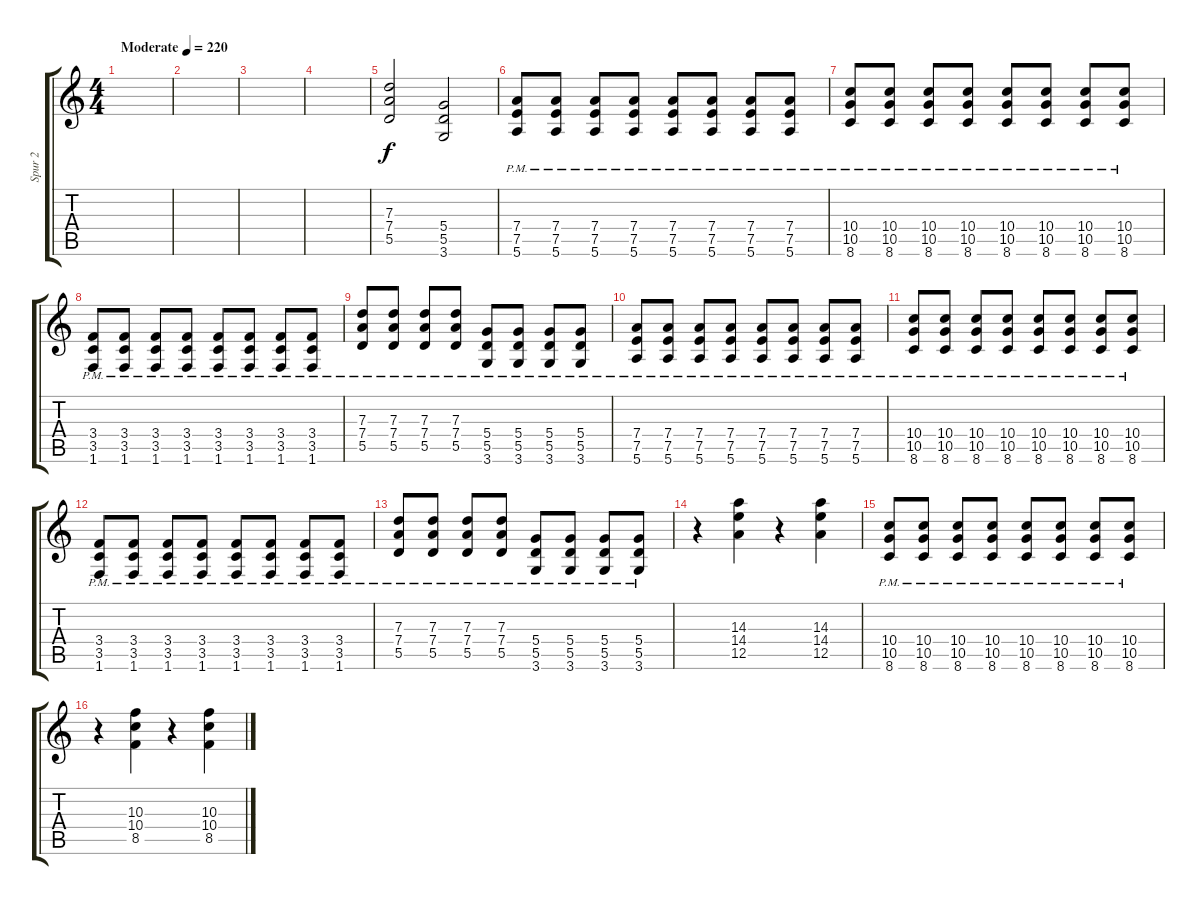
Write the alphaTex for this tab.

\track ("Spur 2" "Spur 2") {instrument distortionguitar}
\staff {score tabs}
\tuning (E4 B3 G3 D3 A2 E2) {hide}
\ts (4 4)
\tempo (220 "Moderate")
\clef g2
\ks c
|
|
|
|
(7.3 7.4 5.5).2 (5.4 5.5 3.6).2 |
(7.4{pm} 7.5{pm} 5.6{pm}).8 (7.4{pm} 7.5{pm} 5.6{pm}).8 (7.4{pm} 7.5{pm} 5.6{pm}).8 (7.4{pm} 7.5{pm} 5.6{pm}).8 (7.4{pm} 7.5{pm} 5.6{pm}).8 (7.4{pm} 7.5{pm} 5.6{pm}).8 (7.4{pm} 7.5{pm} 5.6{pm}).8 (7.4{pm} 7.5{pm} 5.6{pm}).8 |
(10.4{pm} 10.5{pm} 8.6).8 (10.4{pm} 10.5{pm} 8.6).8 (10.4{pm} 10.5{pm} 8.6).8 (10.4{pm} 10.5{pm} 8.6).8 (10.4{pm} 10.5{pm} 8.6).8 (10.4{pm} 10.5{pm} 8.6).8 (10.4{pm} 10.5{pm} 8.6).8 (10.4{pm} 10.5{pm} 8.6).8 |
(3.4{pm} 3.5{pm} 1.6{pm}).8 (3.4{pm} 3.5{pm} 1.6{pm}).8 (3.4{pm} 3.5{pm} 1.6{pm}).8 (3.4{pm} 3.5{pm} 1.6{pm}).8 (3.4{pm} 3.5{pm} 1.6{pm}).8 (3.4{pm} 3.5{pm} 1.6{pm}).8 (3.4{pm} 3.5{pm} 1.6{pm}).8 (3.4{pm} 3.5{pm} 1.6{pm}).8 |
(7.3{pm} 7.4{pm} 5.5{pm}).8 (7.3{pm} 7.4{pm} 5.5{pm}).8 (7.3{pm} 7.4{pm} 5.5{pm}).8 (7.3{pm} 7.4{pm} 5.5{pm}).8 (5.4{pm} 5.5{pm} 3.6{pm}).8 (5.4{pm} 5.5{pm} 3.6{pm}).8 (5.4{pm} 5.5{pm} 3.6{pm}).8 (5.4{pm} 5.5{pm} 3.6{pm}).8 |
(7.4{pm} 7.5{pm} 5.6{pm}).8 (7.4{pm} 7.5{pm} 5.6{pm}).8 (7.4{pm} 7.5{pm} 5.6{pm}).8 (7.4{pm} 7.5{pm} 5.6{pm}).8 (7.4{pm} 7.5{pm} 5.6{pm}).8 (7.4{pm} 7.5{pm} 5.6{pm}).8 (7.4{pm} 7.5{pm} 5.6{pm}).8 (7.4{pm} 7.5{pm} 5.6{pm}).8 |
(10.4{pm} 10.5{pm} 8.6).8 (10.4{pm} 10.5{pm} 8.6).8 (10.4{pm} 10.5{pm} 8.6).8 (10.4{pm} 10.5{pm} 8.6).8 (10.4{pm} 10.5{pm} 8.6).8 (10.4{pm} 10.5{pm} 8.6).8 (10.4{pm} 10.5{pm} 8.6).8 (10.4{pm} 10.5{pm} 8.6).8 |
(3.4{pm} 3.5{pm} 1.6{pm}).8 (3.4{pm} 3.5{pm} 1.6{pm}).8 (3.4{pm} 3.5{pm} 1.6{pm}).8 (3.4{pm} 3.5{pm} 1.6{pm}).8 (3.4{pm} 3.5{pm} 1.6{pm}).8 (3.4{pm} 3.5{pm} 1.6{pm}).8 (3.4{pm} 3.5{pm} 1.6{pm}).8 (3.4{pm} 3.5{pm} 1.6{pm}).8 |
(7.3{pm} 7.4{pm} 5.5{pm}).8 (7.3{pm} 7.4{pm} 5.5{pm}).8 (7.3{pm} 7.4{pm} 5.5{pm}).8 (7.3{pm} 7.4{pm} 5.5{pm}).8 (5.4{pm} 5.5{pm} 3.6{pm}).8 (5.4{pm} 5.5{pm} 3.6{pm}).8 (5.4{pm} 5.5{pm} 3.6{pm}).8 (5.4{pm} 5.5{pm} 3.6{pm}).8 |
r.4 (14.3 14.4 12.5).4 r.4 (14.3 14.4 12.5).4 |
(10.4{pm} 10.5{pm} 8.6).8 (10.4{pm} 10.5{pm} 8.6).8 (10.4{pm} 10.5{pm} 8.6).8 (10.4{pm} 10.5{pm} 8.6).8 (10.4{pm} 10.5{pm} 8.6).8 (10.4{pm} 10.5{pm} 8.6).8 (10.4{pm} 10.5{pm} 8.6).8 (10.4{pm} 10.5{pm} 8.6).8 |
r.4 (10.3 10.4 8.5).4 r.4 (10.3 10.4 8.5).4
